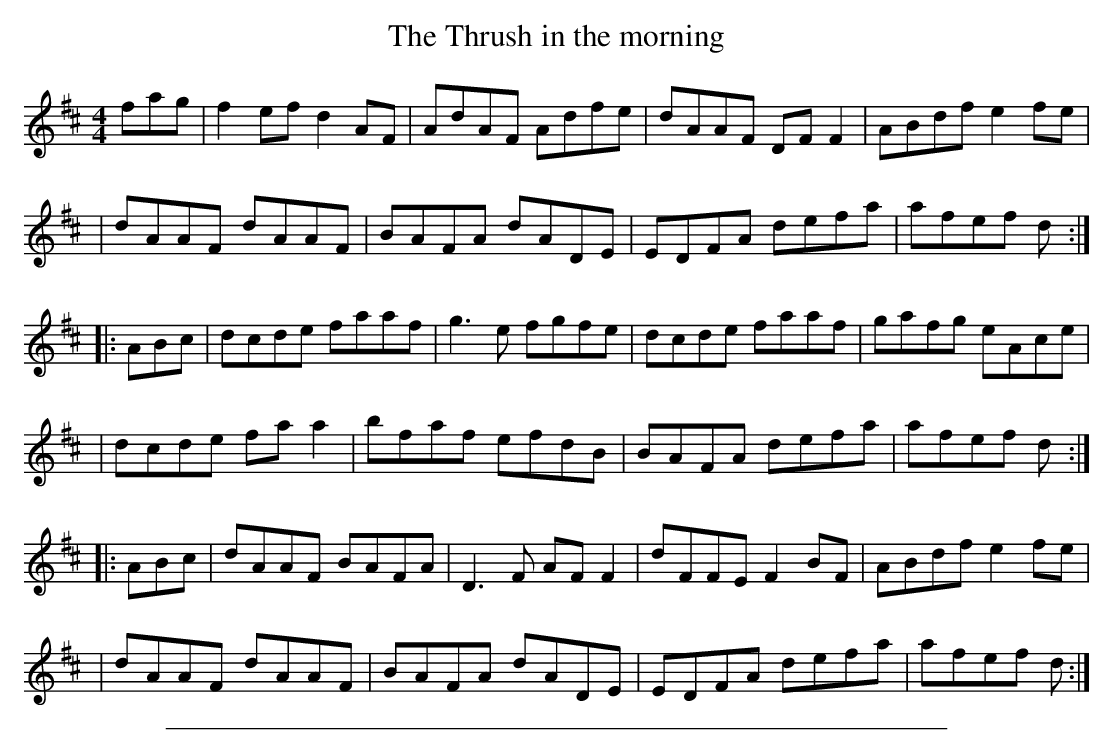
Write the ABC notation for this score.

X:1
T: Thrush in the morning, The
M:4/4
L:1/8
K:D
   fag | f2ef d2AF | AdAF Adfe | dAAF DFF2 | ABdf e2fe |
       | dAAF dAAF | BAFA dADE | EDFA defa | afef d   :|
|: ABc | dcde faaf | g3e  fgfe | dcde faaf | gafg eAce |
       | dcde faa2 | bfaf efdB | BAFA defa | afef d   :|
|: ABc | dAAF BAFA | D3F  AFF2 | dFFE F2BF | ABdf e2fe |
       | dAAF dAAF | BAFA dADE | EDFA defa | afef d   :|
